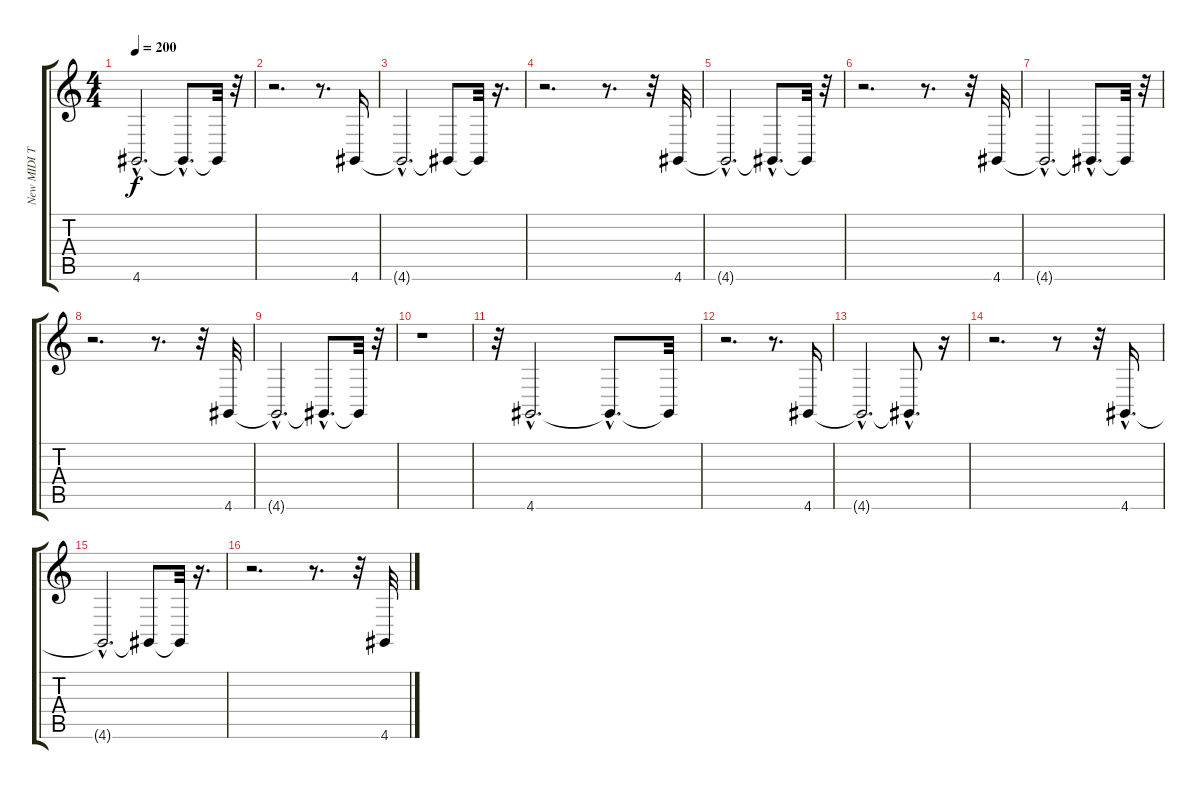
\track ("New MIDI Track" "New MIDI T") {instrument tubularbells}
\staff {score tabs}
\tuning (E4 B3 G3 D3 A2 E2) {hide}
\ts (4 4)
\tempo 200
\clef g2
\ks c
4.6{hac t}.2{d dy f} 4.6{hac t}.8{d} 4.6{t}.32 r.32 |
r.2{d} r.8{d} 4.6.16 |
4.6{hac t}.2{d} 4.6{t}.8 4.6{t}.32 r.16{d} |
r.2{d} r.8{d} r.32 4.6.32 |
4.6{hac t}.2{d} 4.6{hac t}.8{d} 4.6{t}.32 r.32 |
r.2{d} r.8{d} r.32 4.6.32 |
4.6{hac t}.2{d} 4.6{hac t}.8{d} 4.6{t}.32 r.32 |
r.2{d} r.8{d} r.32 4.6.32 |
4.6{hac t}.2{d} 4.6{hac t}.8{d} 4.6{t}.32 r.32 |
r.1 |
r.32 4.6{hac}.2{d} 4.6{hac t}.8{d} 4.6{t}.32 |
r.2{d} r.8{d} 4.6.16 |
4.6{hac t}.2{d} 4.6{hac t}.8{d} r.16 |
r.2{d} r.8 r.32 4.6{hac}.16{d} |
4.6{hac t}.2{d} 4.6{t}.8 4.6{t}.32 r.16{d} |
r.2{d} r.8{d} r.32 4.6.32
